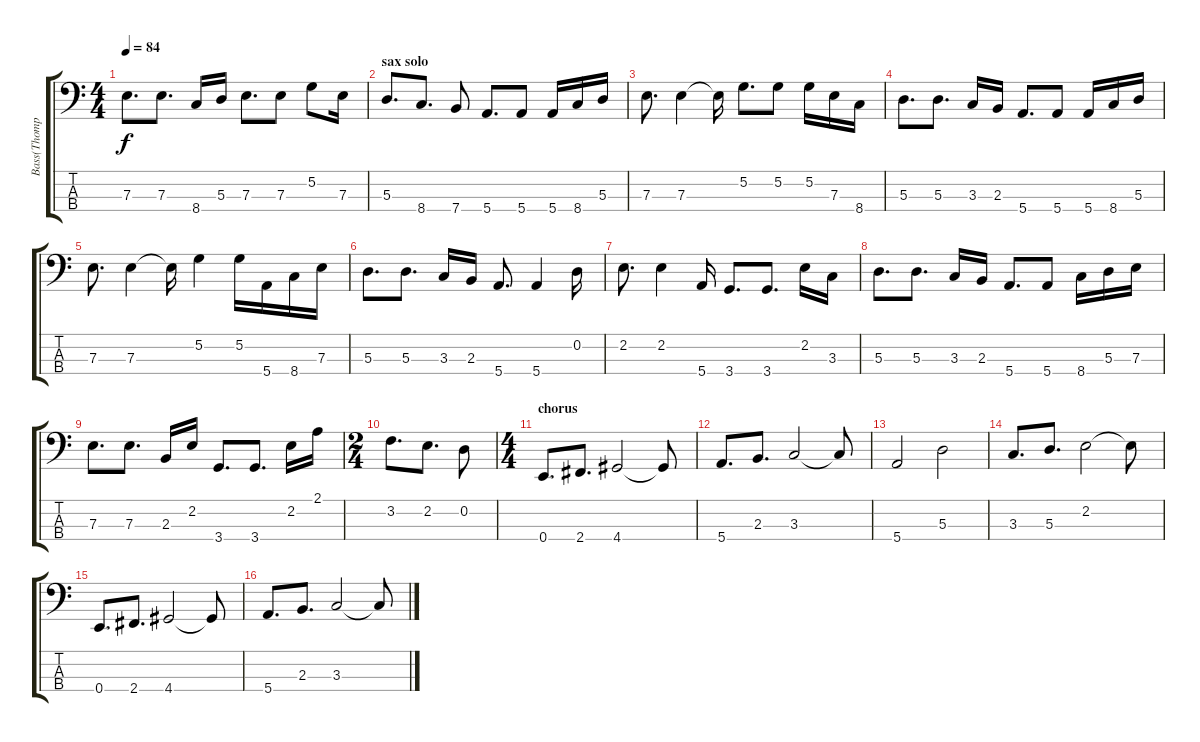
\track ("Bass(Thompson)" "Bass(Thomp") {instrument electricbasspick}
\staff {score tabs}
\tuning (G2 D2 A1 E1) {hide}
\ts (4 4)
\tempo 84
\clef f4
\ks c
7.3.8{d dy f} 7.3.8{d} 8.4.16 5.3.16 7.3.8{d} 7.3.8 5.2.8 7.3.16 |
\section ("" "sax solo")
5.3.8{d} 8.4.8{d} 7.4.8 5.4.8{d} 5.4.8 5.4.16 8.4.16 5.3.16 |
7.3.8{d} 7.3.4 7.3{t}.16 5.2.8{d} 5.2.8 5.2.16 7.3.16 8.4.16 |
5.3.8{d} 5.3.8{d} 3.3.16 2.3.16 5.4.8{d} 5.4.8 5.4.16 8.4.16 5.3.16 |
7.3.8{d} 7.3.4 7.3{t}.16 5.2.4 5.2.16 5.4.16 8.4.16 7.3.16 |
5.3.8{d} 5.3.8{d} 3.3.16 2.3.16 5.4.8{d} 5.4.4 0.2.16 |
2.2.8{d} 2.2.4 5.4.16 3.4.8{d} 3.4.8{d} 2.2.16 3.3.16 |
5.3.8{d} 5.3.8{d} 3.3.16 2.3.16 5.4.8{d} 5.4.8 8.4.16 5.3.16 7.3.16 |
7.3.8{d} 7.3.8{d} 2.3.16 2.2.16 3.4.8{d} 3.4.8{d} 2.2.16 2.1.16 |
\ts (2 4)
3.2.8{d} 2.2.8{d} 0.2.8 |
\ts (4 4)
\section ("" "chorus")
0.4.8{d} 2.4.8{d} 4.4.2 4.4{t}.8 |
5.4.8{d} 2.3.8{d} 3.3.2 3.3{t}.8 |
5.4.2 5.3.2 |
3.3.8{d} 5.3.8{d} 2.2.2 2.2{t}.8 |
0.4.8{d} 2.4.8{d} 4.4.2 4.4{t}.8 |
5.4.8{d} 2.3.8{d} 3.3.2 3.3{t}.8
